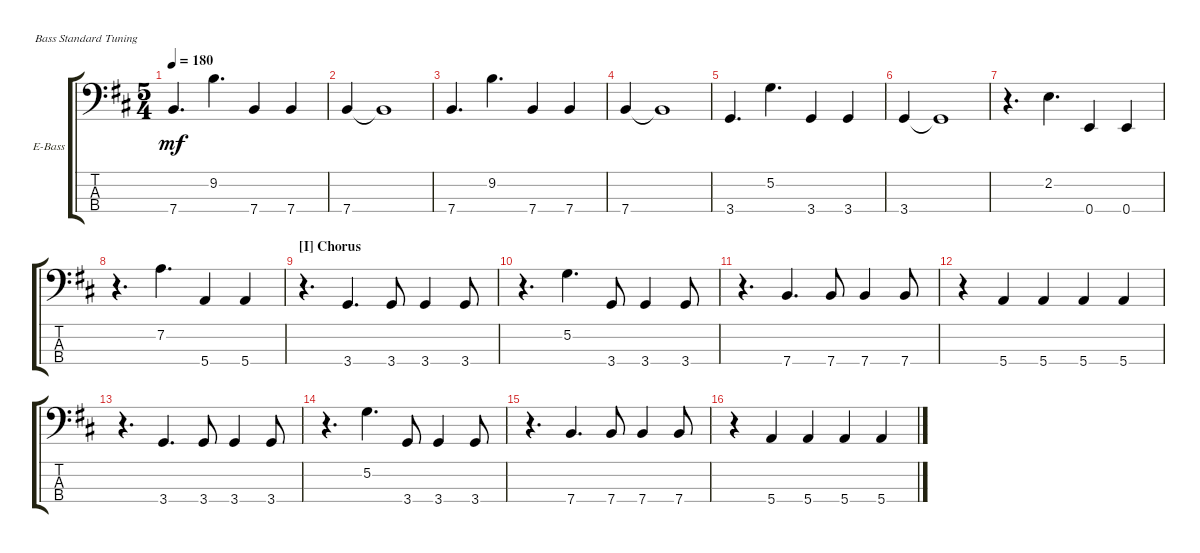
\defaultSystemsLayout 4
\bracketExtendMode groupsimilarinstruments
\firstSystemTrackNameOrientation horizontal
\otherSystemsTrackNameOrientation horizontal
\track ("Electric Bass" "E-Bass") {instrument electricbassfinger}
\staff {score tabs}
\tuning (G2 D2 A1 E1)
\ts (5 4)
\tempo 180
\clef f4
\ks bminor
7.4.4{d dy mf} 9.2.4{d} 7.4.4 7.4.4 |
7.4.4 7.4{t}.1 |
7.4.4{d} 9.2.4{d} 7.4.4 7.4.4 |
7.4.4 7.4{t}.1 |
3.4.4{d} 5.2.4{d} 3.4.4 3.4.4 |
3.4.4 3.4{t}.1 |
r.4{d} 2.2.4{d} 0.4.4 0.4.4 |
r.4{d} 7.2.4{d} 5.4.4 5.4.4 |
\section ("I" "Chorus")
r.4{d} 3.4.4{d} 3.4.8 3.4.4 3.4.8 |
r.4{d} 5.2.4{d} 3.4.8 3.4.4 3.4.8 |
r.4{d} 7.4.4{d} 7.4.8 7.4.4 7.4.8 |
r.4 5.4.4 5.4.4 5.4.4 5.4.4 |
r.4{d} 3.4.4{d} 3.4.8 3.4.4 3.4.8 |
r.4{d} 5.2.4{d} 3.4.8 3.4.4 3.4.8 |
r.4{d} 7.4.4{d} 7.4.8 7.4.4 7.4.8 |
r.4 5.4.4 5.4.4 5.4.4 5.4.4
